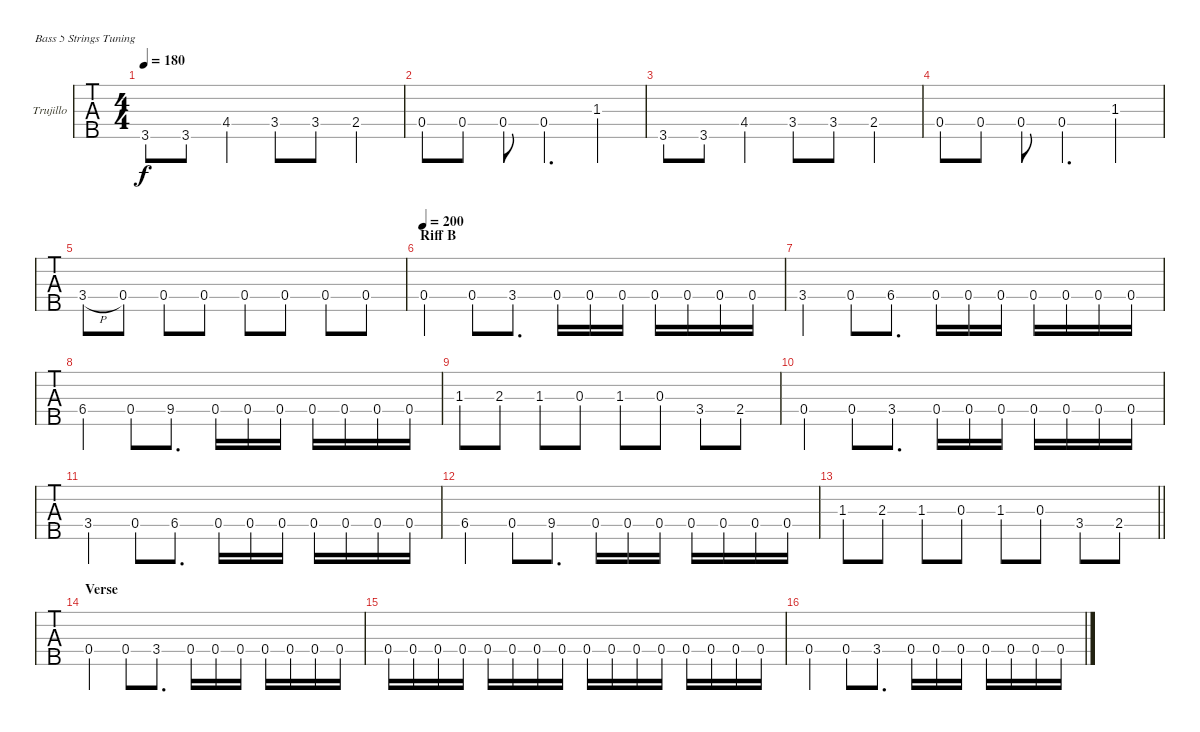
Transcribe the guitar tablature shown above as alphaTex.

\bracketExtendMode groupsimilarinstruments
\firstSystemTrackNameOrientation horizontal
\otherSystemsTrackNameOrientation horizontal
\track ("Bass" "Trujillo") {instrument electricbassfinger}
\staff {tabs}
\tuning (G2 D2 A1 E1 B0)
\ts (4 4)
\tempo 180
\clef f4
\ks c
3.5.8{dy f} 3.5.8 4.4.4 3.4.8 3.4.8 2.4.4 |
0.4.8 0.4.8 0.4.8 0.4.4{d} 1.3.4 |
3.5.8 3.5.8 4.4.4 3.4.8 3.4.8 2.4.4 |
0.4.8 0.4.8 0.4.8 0.4.4{d} 1.3.4 |
3.4{h}.8 0.4.8 0.4.8 0.4.8 0.4.8 0.4.8 0.4.8 0.4.8 |
\section ("" "Riff B")
\tempo 200
0.4.4 0.4.8 3.4.8{d} 0.4.16 0.4.16 0.4.16 0.4.16 0.4.16 0.4.16 0.4.16 |
3.4.4 0.4.8 6.4.8{d} 0.4.16 0.4.16 0.4.16 0.4.16 0.4.16 0.4.16 0.4.16 |
6.4.4 0.4.8 9.4.8{d} 0.4.16 0.4.16 0.4.16 0.4.16 0.4.16 0.4.16 0.4.16 |
1.3.8 2.3.8 1.3.8 0.3.8 1.3.8 0.3.8 3.4.8 2.4.8 |
0.4.4 0.4.8 3.4.8{d} 0.4.16 0.4.16 0.4.16 0.4.16 0.4.16 0.4.16 0.4.16 |
3.4.4 0.4.8 6.4.8{d} 0.4.16 0.4.16 0.4.16 0.4.16 0.4.16 0.4.16 0.4.16 |
6.4.4 0.4.8 9.4.8{d} 0.4.16 0.4.16 0.4.16 0.4.16 0.4.16 0.4.16 0.4.16 |
\barLineRight lightlight
1.3.8 2.3.8 1.3.8 0.3.8 1.3.8 0.3.8 3.4.8 2.4.8 |
\section ("" "Verse")
0.4.4 0.4.8 3.4.8{d} 0.4.16 0.4.16 0.4.16 0.4.16 0.4.16 0.4.16 0.4.16 |
0.4.16 0.4.16 0.4.16 0.4.16 0.4.16 0.4.16 0.4.16 0.4.16 0.4.16 0.4.16 0.4.16 0.4.16 0.4.16 0.4.16 0.4.16 0.4.16 |
0.4.4 0.4.8 3.4.8{d} 0.4.16 0.4.16 0.4.16 0.4.16 0.4.16 0.4.16 0.4.16
